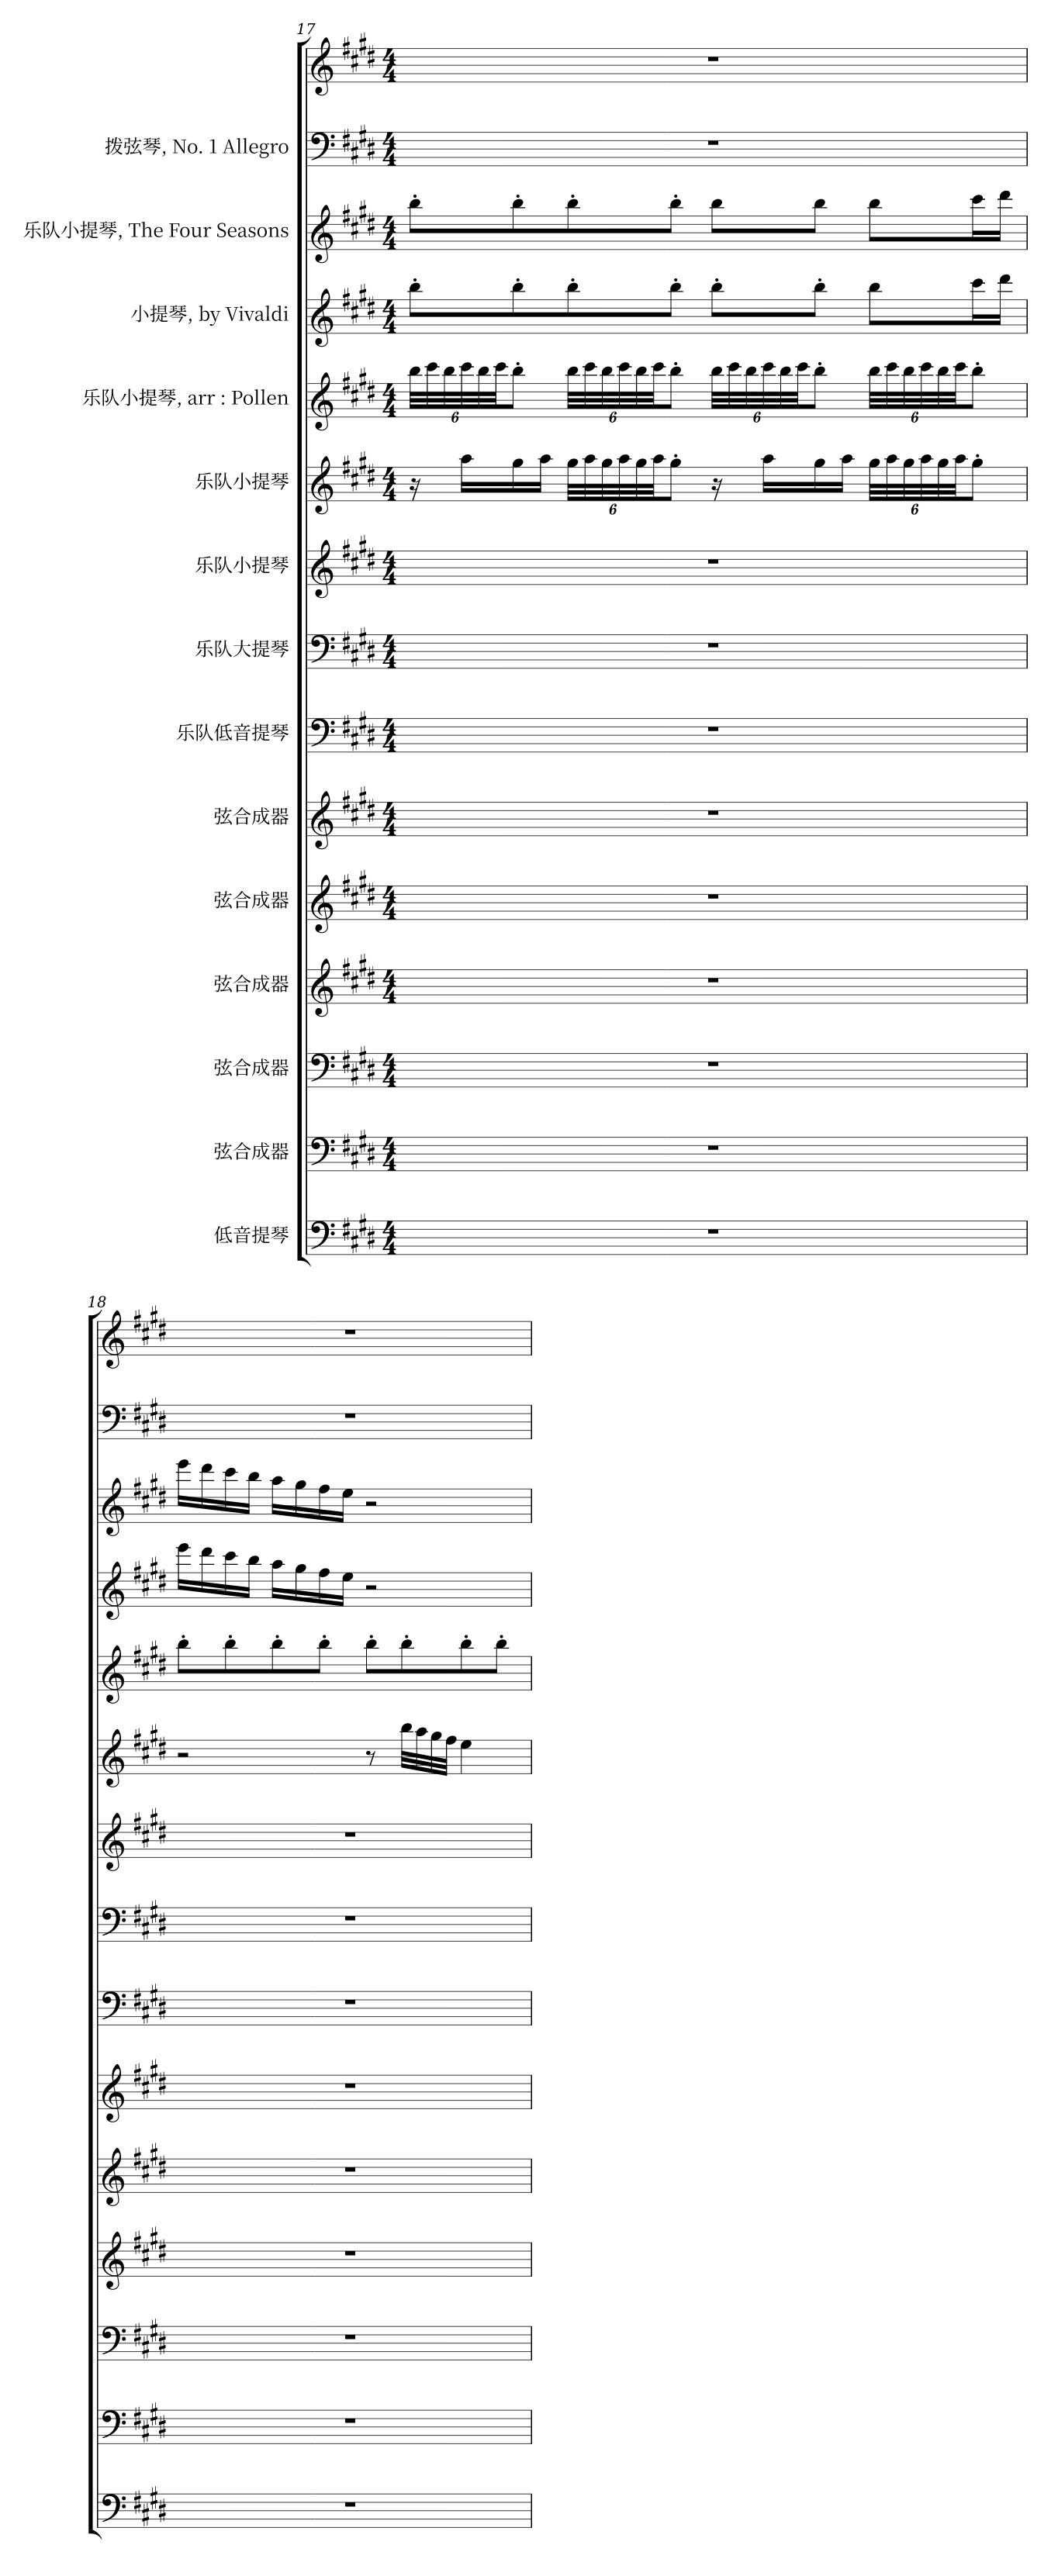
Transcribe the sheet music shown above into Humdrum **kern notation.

**kern	**kern	**kern	**kern	**kern	**kern	**kern	**kern	**kern	**kern	**kern	**kern	**kern	**kern	**kern
*part14	*part13	*part12	*part11	*part10	*part9	*part8	*part7	*part6	*part5	*part4	*part3	*part2	*part1	*part1
*staff15	*staff14	*staff13	*staff12	*staff11	*staff10	*staff9	*staff8	*staff7	*staff6	*staff5	*staff4	*staff3	*staff2	*staff1
*I"低音提琴	*I"弦合成器	*I"弦合成器	*I"弦合成器	*I"弦合成器	*I"弦合成器	*I"乐队低音提琴	*I"乐队大提琴	*I"乐队小提琴	*I"乐队小提琴	*I"乐队小提琴, arr : Pollen	*I"小提琴, by Vivaldi	*I"乐队小提琴, The Four Seasons	*I"拨弦琴, No. 1 Allegro	*
!!LO:PB:g=z
*clefF4	*clefF4	*clefF4	*clefG2	*clefG2	*clefG2	*clefF4	*clefF4	*clefG2	*clefG2	*clefG2	*clefG2	*clefG2	*clefF4	*clefG2
*ITrd7c12	*	*	*	*	*	*ITrd7c12	*	*	*	*	*	*	*	*
*k[f#c#g#d#]	*k[f#c#g#d#]	*k[f#c#g#d#]	*k[f#c#g#d#]	*k[f#c#g#d#]	*k[f#c#g#d#]	*k[f#c#g#d#]	*k[f#c#g#d#]	*k[f#c#g#d#]	*k[f#c#g#d#]	*k[f#c#g#d#]	*k[f#c#g#d#]	*k[f#c#g#d#]	*k[f#c#g#d#]	*k[f#c#g#d#]
*M4/4	*M4/4	*M4/4	*M4/4	*M4/4	*M4/4	*M4/4	*M4/4	*M4/4	*M4/4	*M4/4	*M4/4	*M4/4	*M4/4	*M4/4
*	*	*	*	*	*	*	*	*	*	*Xbrackettup	*	*	*	*
=17	=17	=17	=17	=17	=17	=17	=17	=17	=17	=17	=17	=17	=17	=17
1r	1r	1r	1r	1r	1r	1r	1r	1r	16r	48bb\LLL	8bb'\L	8bb'\L	1r	1r
.	.	.	.	.	.	.	.	.	.	48ccc#\	.	.	.	.
.	.	.	.	.	.	.	.	.	.	48bb\	.	.	.	.
.	.	.	.	.	.	.	.	.	16aa\LL	48ccc#\	.	.	.	.
.	.	.	.	.	.	.	.	.	.	48bb\	.	.	.	.
.	.	.	.	.	.	.	.	.	.	48ccc#\JJ	.	.	.	.
.	.	.	.	.	.	.	.	.	16gg#\	8bb'\J	8bb'\	8bb'\	.	.
.	.	.	.	.	.	.	.	.	16aa\JJ	.	.	.	.	.
*	*	*	*	*	*	*	*	*	*Xbrackettup	*	*	*	*	*
.	.	.	.	.	.	.	.	.	48gg#\LLL	48bb\LLL	8bb'\	8bb'\	.	.
.	.	.	.	.	.	.	.	.	48aa\	48ccc#\	.	.	.	.
.	.	.	.	.	.	.	.	.	48gg#\	48bb\	.	.	.	.
.	.	.	.	.	.	.	.	.	48aa\	48ccc#\	.	.	.	.
.	.	.	.	.	.	.	.	.	48gg#\	48bb\	.	.	.	.
.	.	.	.	.	.	.	.	.	48aa\JJ	48ccc#\JJ	.	.	.	.
.	.	.	.	.	.	.	.	.	8gg#'\J	8bb'\J	8bb'\J	8bb'\J	.	.
.	.	.	.	.	.	.	.	.	16r	48bb\LLL	8bb'\L	8bb\L	.	.
.	.	.	.	.	.	.	.	.	.	48ccc#\	.	.	.	.
.	.	.	.	.	.	.	.	.	.	48bb\	.	.	.	.
.	.	.	.	.	.	.	.	.	16aa\LL	48ccc#\	.	.	.	.
.	.	.	.	.	.	.	.	.	.	48bb\	.	.	.	.
.	.	.	.	.	.	.	.	.	.	48ccc#\JJ	.	.	.	.
.	.	.	.	.	.	.	.	.	16gg#\	8bb'\J	8bb'\J	8bb\J	.	.
.	.	.	.	.	.	.	.	.	16aa\JJ	.	.	.	.	.
.	.	.	.	.	.	.	.	.	48gg#\LLL	48bb\LLL	8bb\L	8bb\L	.	.
.	.	.	.	.	.	.	.	.	48aa\	48ccc#\	.	.	.	.
.	.	.	.	.	.	.	.	.	48gg#\	48bb\	.	.	.	.
.	.	.	.	.	.	.	.	.	48aa\	48ccc#\	.	.	.	.
.	.	.	.	.	.	.	.	.	48gg#\	48bb\	.	.	.	.
.	.	.	.	.	.	.	.	.	48aa\JJ	48ccc#\JJ	.	.	.	.
.	.	.	.	.	.	.	.	.	8gg#'\J	8bb'\J	16ccc#\L	16ccc#\L	.	.
.	.	.	.	.	.	.	.	.	.	.	16ddd#\JJ	16ddd#\JJ	.	.
!!LO:PB:g=z
=18	=18	=18	=18	=18	=18	=18	=18	=18	=18	=18	=18	=18	=18	=18
1r	1r	1r	1r	1r	1r	1r	1r	1r	2r	8bb'\L	16eee\LL	16eee\LL	1r	1r
.	.	.	.	.	.	.	.	.	.	.	16ddd#\	16ddd#\	.	.
.	.	.	.	.	.	.	.	.	.	8bb'\	16ccc#\	16ccc#\	.	.
.	.	.	.	.	.	.	.	.	.	.	16bb\JJ	16bb\JJ	.	.
.	.	.	.	.	.	.	.	.	.	8bb'\	16aa\LL	16aa\LL	.	.
.	.	.	.	.	.	.	.	.	.	.	16gg#\	16gg#\	.	.
.	.	.	.	.	.	.	.	.	.	8bb'\J	16ff#\	16ff#\	.	.
.	.	.	.	.	.	.	.	.	.	.	16ee\JJ	16ee\JJ	.	.
.	.	.	.	.	.	.	.	.	8r	8bb'\L	2r	2r	.	.
.	.	.	.	.	.	.	.	.	32bb\LLL	8bb'\	.	.	.	.
.	.	.	.	.	.	.	.	.	32aa\	.	.	.	.	.
.	.	.	.	.	.	.	.	.	32gg#\	.	.	.	.	.
.	.	.	.	.	.	.	.	.	32ff#\JJJ	.	.	.	.	.
.	.	.	.	.	.	.	.	.	4ee\	8bb'\	.	.	.	.
.	.	.	.	.	.	.	.	.	.	8bb'\J	.	.	.	.
=	=	=	=	=	=	=	=	=	=	=	=	=	=	=
*-	*-	*-	*-	*-	*-	*-	*-	*-	*-	*-	*-	*-	*-	*-
